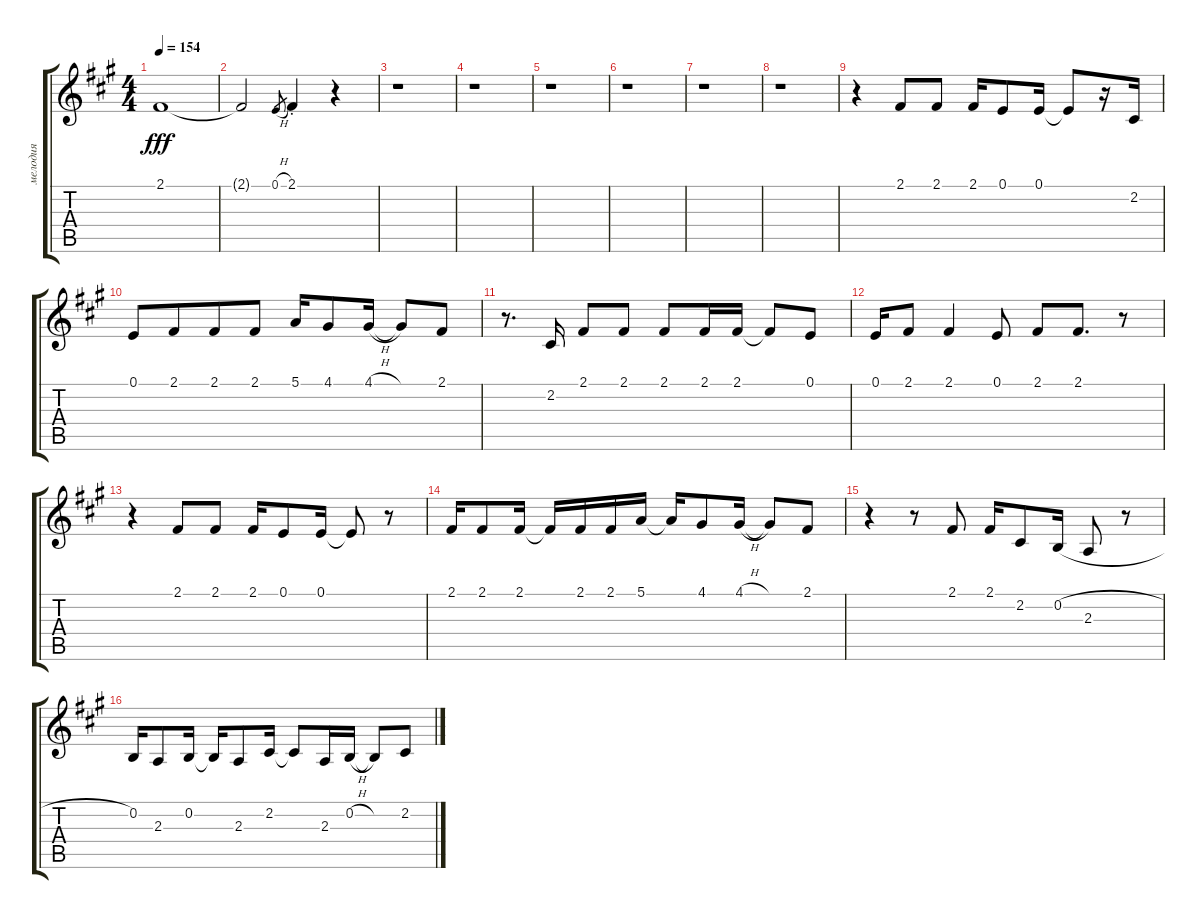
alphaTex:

\track ("мелодия" "мелодия") {instrument accordion}
\staff {score tabs}
\tuning (E4 B3 G3 D3 A2 E2) {hide}
\ts (4 4)
\tempo 154
\clef g2
\ks f#minor
2.1.1{dy fff} |
2.1{t}.2 0.1{h}.8{gr} 2.1{st}.4 r.4 |
r.1 |
r.1 |
r.1 |
r.1 |
r.1 |
r.1 |
r.4 2.1.8 2.1.8 2.1.16 0.1.8 0.1.16 0.1{t}.8 r.16 2.2.16 |
0.1.8 2.1.8{beam merge} 2.1.8 2.1.8 5.1.16 4.1.8 4.1{h}.16 4.1{t}.8 2.1.8 |
r.8{d} 2.2.16 2.1.8 2.1.8 2.1.8 2.1.16 2.1.16 2.1{t}.8 0.1.8 |
0.1.16 2.1.8 2.1.4 0.1.8 2.1.8 2.1.8{d} r.8 |
r.4 2.1.8 2.1.8 2.1.16 0.1.8 0.1.16 0.1{t}.8 r.8 |
2.1.16 2.1.8 2.1.16 2.1{t}.16 2.1.16 2.1.16 5.1.16 5.1{t}.16 4.1.8 4.1{h}.16 4.1{t}.8 2.1.8 |
r.4 r.8 2.1.8 2.1.16 2.2.8 0.2{h}.16 2.3.8 r.8 |
0.2.16 2.3.8 0.2.16 0.2{t}.16 2.3.8 2.2.16 2.2{t}.8 2.3.16 0.2{h}.16 0.2{t}.8 2.2.8
